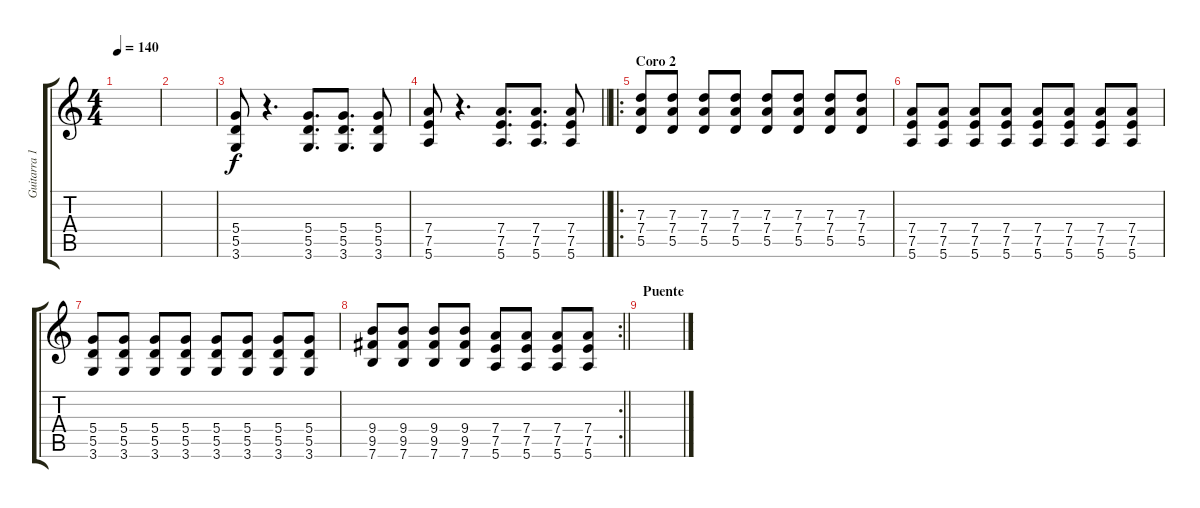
\track ("Guitarra 1" "Guitarra 1") {instrument overdrivenguitar}
\staff {score tabs}
\tuning (E4 B3 G3 D3 A2 E2) {hide}
\ts (4 4)
\tempo 140
\clef g2
\ks c
|
|
(5.4 5.5 3.6).8 r.4{d} (5.4 5.5 3.6).8{d} (5.4 5.5 3.6).8{d} (5.4 5.5 3.6).8 |
\barLineRight lightlight
(7.4 7.5 5.6).8 r.4{d} (7.4 7.5 5.6).8{d} (7.4 7.5 5.6).8{d} (7.4 7.5 5.6).8 |
\ro
\section ("" "Coro 2")
(7.3 7.4 5.5).8 (7.3 7.4 5.5).8 (7.3 7.4 5.5).8 (7.3 7.4 5.5).8 (7.3 7.4 5.5).8 (7.3 7.4 5.5).8 (7.3 7.4 5.5).8 (7.3 7.4 5.5).8 |
(7.4 7.5 5.6).8 (7.4 7.5 5.6).8 (7.4 7.5 5.6).8 (7.4 7.5 5.6).8 (7.4 7.5 5.6).8 (7.4 7.5 5.6).8 (7.4 7.5 5.6).8 (7.4 7.5 5.6).8 |
(5.4 5.5 3.6).8 (5.4 5.5 3.6).8 (5.4 5.5 3.6).8 (5.4 5.5 3.6).8 (5.4 5.5 3.6).8 (5.4 5.5 3.6).8 (5.4 5.5 3.6).8 (5.4 5.5 3.6).8 |
\rc 2
\barLineRight lightlight
(9.4 9.5 7.6).8 (9.4 9.5 7.6).8 (9.4 9.5 7.6).8 (9.4 9.5 7.6).8 (7.4 7.5 5.6).8 (7.4 7.5 5.6).8 (7.4 7.5 5.6).8 (7.4 7.5 5.6).8 |
\section ("" "Puente")
